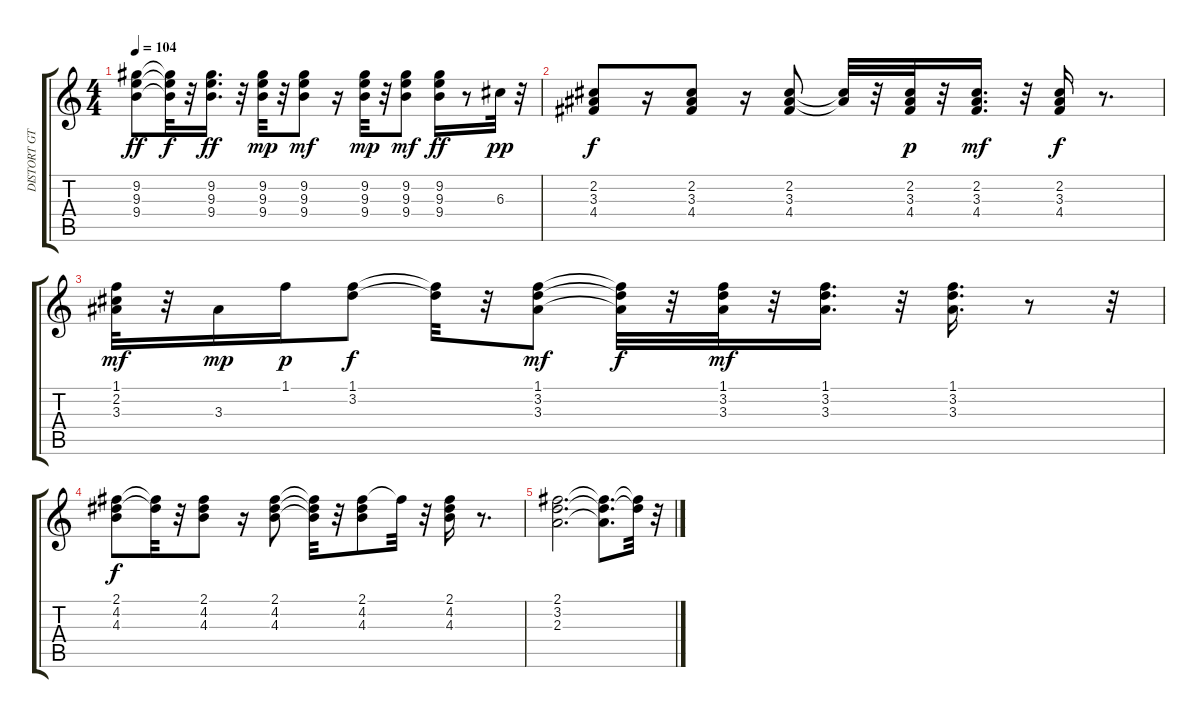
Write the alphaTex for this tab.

\track ("DISTORT GTR." "DISTORT GT") {instrument distortionguitar}
\staff {score tabs}
\tuning (E4 B3 G3 D3 A2 E2) {hide}
\ts (4 4)
\tempo 104
\clef g2
\ks c
(9.2 9.3 9.4).8{dy ff} (9.2{t} 9.3{t} 9.4{t}).32{dy f} r.32 (9.2 9.3 9.4).16{d dy ff} r.32 (9.2 9.3 9.4).32{dy mp} r.32 (9.2 9.3 9.4).8{dy mf} r.16 (9.2 9.3 9.4).32{dy mp} r.32 (9.2 9.3 9.4).8{dy mf} (9.2 9.3 9.4).16{dy ff} r.8 6.3.32{dy pp} r.32 |
(2.2 3.3 4.4).8{dy f} r.16 (2.2 3.3 4.4).8 r.16 (2.2 3.3 4.4).8 (2.2{t} 3.3{t}).32 r.32 (2.2 3.3 4.4).32{dy p} r.32 (2.2 3.3 4.4).16{d dy mf} r.32 (2.2 3.3 4.4).16{dy f} r.8{d} |
(1.1 2.2 3.3).32{dy mf} r.32 3.3.16{dy mp} 1.1.16{dy p} (1.1 3.2).8{dy f} (1.1{t} 3.2{t}).32 r.32 (1.1 3.2 3.3).8{dy mf} (1.1{t} 3.2{t} 3.3{t}).32{dy f} r.32 (1.1 3.2 3.3).32{dy mf} r.32 (1.1 3.2 3.3).16{d} r.32 (1.1 3.2 3.3).16{d} r.8 r.32 |
(2.1 4.2 4.3).8{dy f} (2.1{t} 4.2{t}).32 r.32 (2.1 4.2 4.3).8 r.16 (2.1 4.2 4.3).8 (2.1{t} 4.2{t} 4.3{t}).32 r.32 (2.1 4.2 4.3).8 2.1{t}.32 r.32 (2.1 4.2 4.3).16 r.8{d} |
(2.1 3.2 2.3).2{d} (2.1{t} 3.2{t} 2.3{t}).8{d} (2.1{t} 3.2{t}).32 r.32
